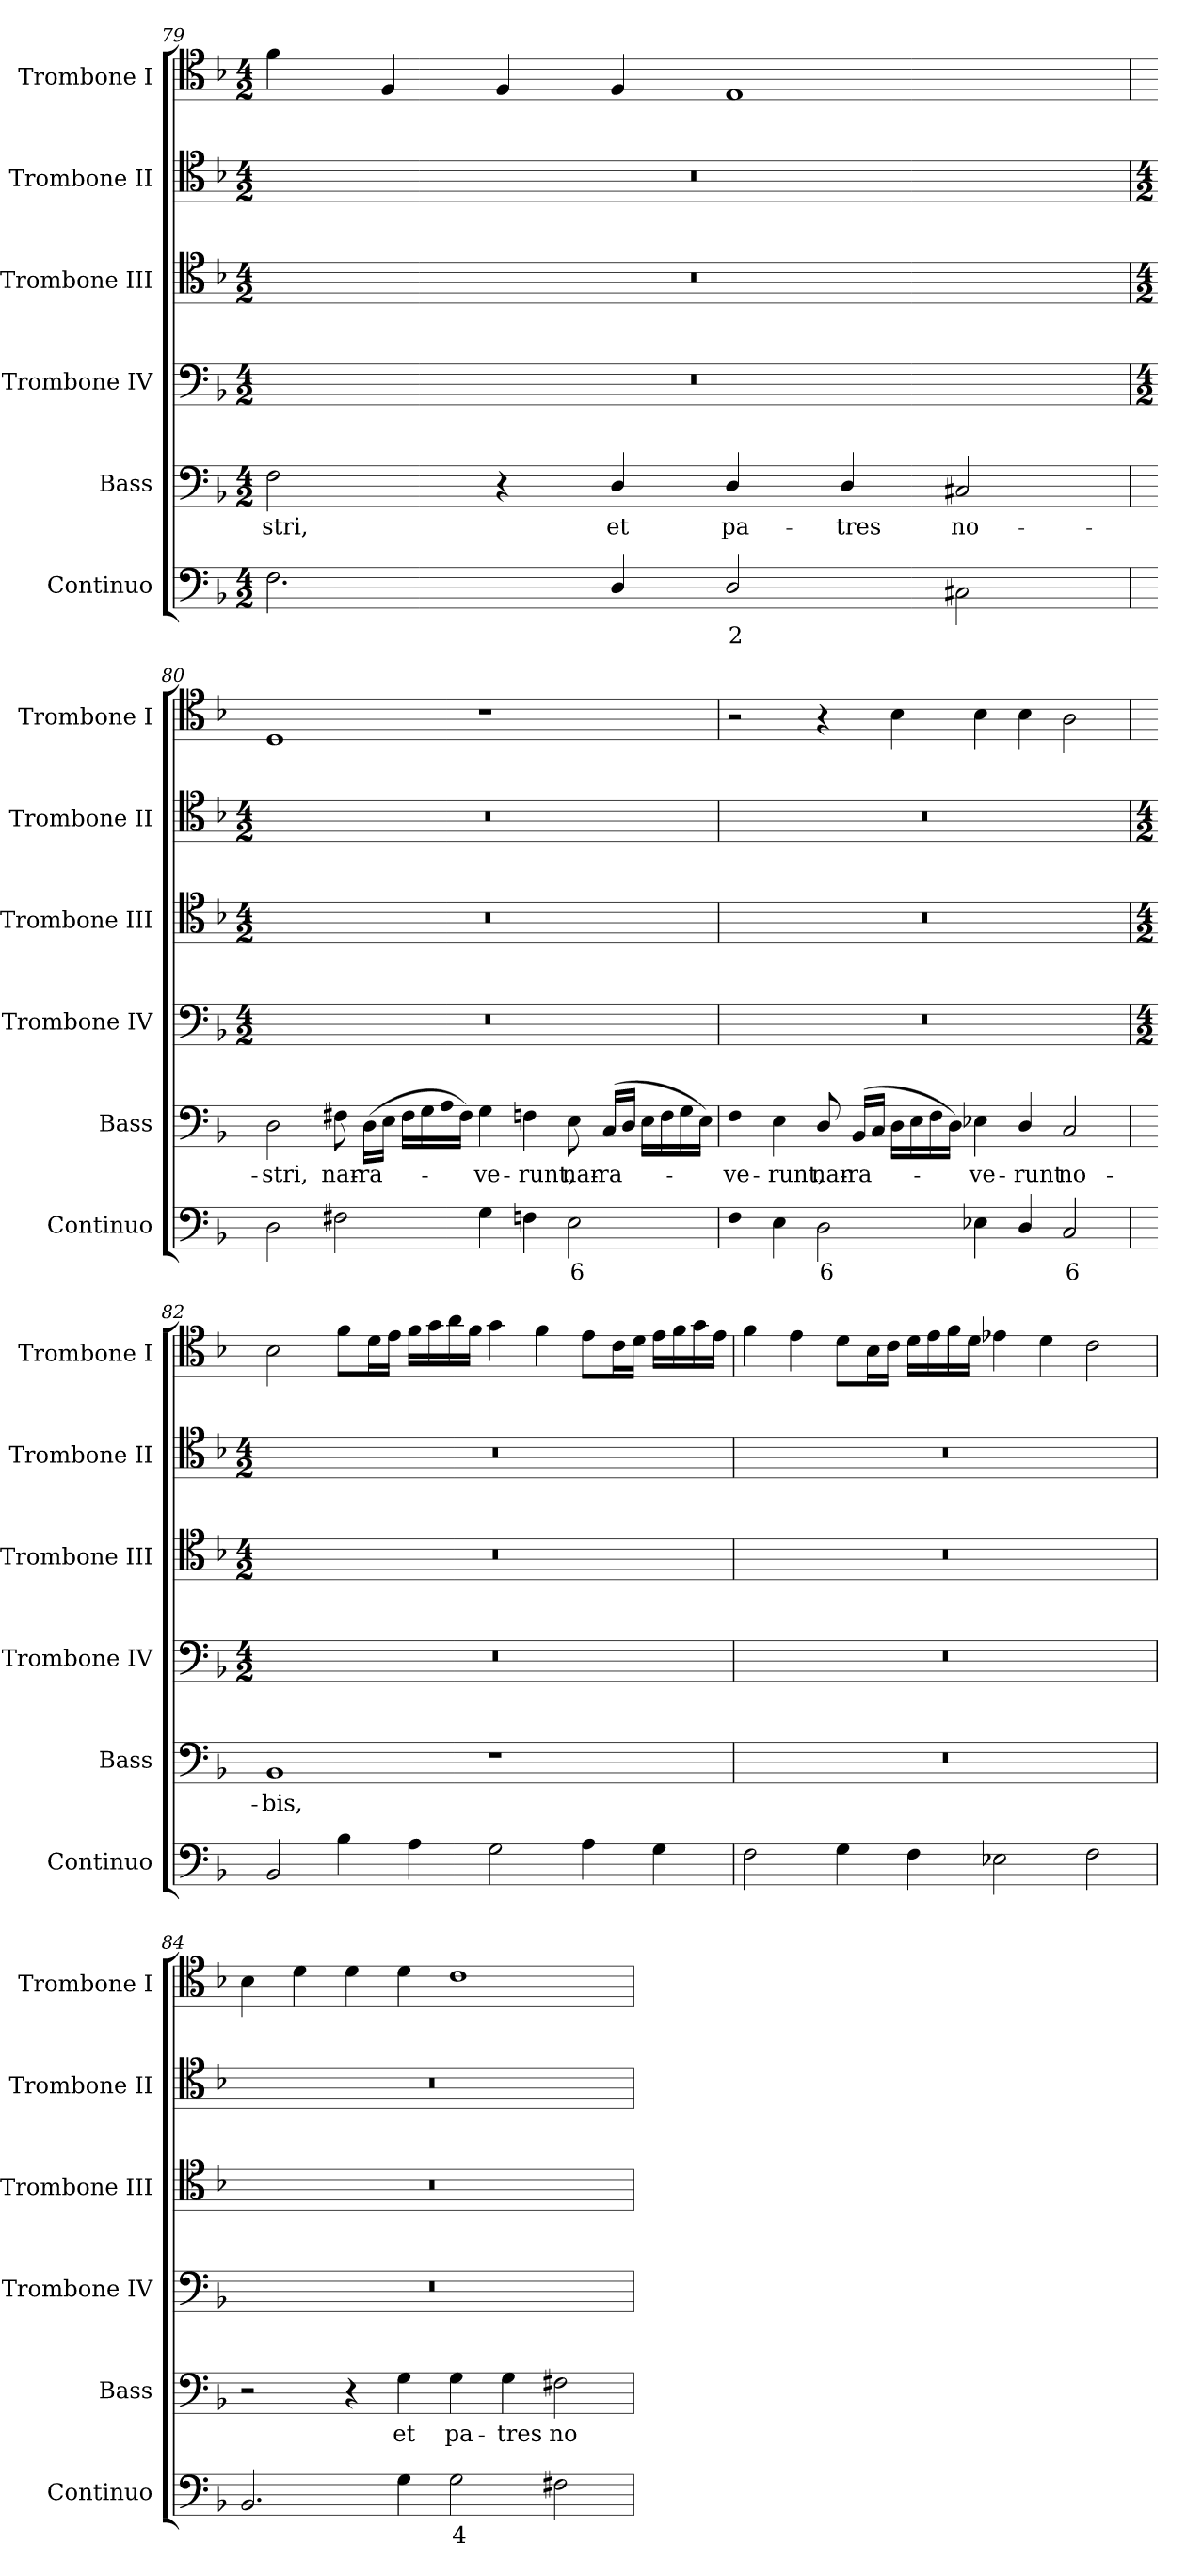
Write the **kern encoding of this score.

**kern	**text	**kern	**text	**kern	**kern	**kern	**kern
*part6	*part6	*part5	*part5	*part4	*part3	*part2	*part1
*staff6	*staff6	*staff5	*staff5	*staff4	*staff3	*staff2	*staff1
*I"Continuo	*	*I"Bass	*	*I"Trombone IV	*I"Trombone III	*I"Trombone II	*I"Trombone I
*I'Continuo	*	*I'Bass	*	*I'Trombone IV	*I'Trombone III	*I'Trombone II	*I'Trombone I
*clefF4	*	*clefF4	*	*clefF4	*clefC4	*clefC4	*clefC4
*k[b-]	*	*k[b-]	*	*k[b-]	*k[b-]	*k[b-]	*k[b-]
*F:	*	*F:	*	*F:	*F:	*F:	*F:
*M4/2	*	*M4/2	*	*M4/2	*M4/2	*M4/2	*M4/2
=79	=79	=79	=79	=79	=79	=79	=79
*^	*	*	*	*	*	*	*
!	!	!	!	!LO:LY:b	!	!	!	!
0ryy	2.F	.	2F	-stri,	0r	0r	0r	4f
.	.	.	.	.	.	.	.	4F
.	.	.	4r	.	.	.	.	4F
!	!	!	!	!LO:LY:b	!	!	!	!
.	4D/	.	4D/	et	.	.	.	4F
!	!	!LO:LY:b	!	!LO:LY:b	!	!	!	!
.	2D/	2	4D/	pa-	.	.	.	1E
!	!	!	!	!LO:LY:b	!	!	!	!
.	.	.	4D/	-tres	.	.	.	.
!	!	!	!	!LO:LY:b	!	!	!	!
.	2C#X	.	2C#X	no-	.	.	.	.
*v	*v	*	*	*	*	*	*	*
!!LO:LB:g=z
=80	=80	=80	=80	=80	=80	=80	=80
*	*	*	*	*M4/2	*M4/2	*M4/2	*
*^	*	*	*	*	*	*	*
!	!	!	!	!LO:LY:b	!	!	!	!
*v	*v	*	*	*	*	*	*	*
2D	.	2D	-stri,	0r	0r	0r	1D
!	!	!	!LO:LY:b	!	!	!	!
2F#X	.	8F#X	nar-	.	.	.	.
!	!	!	!LO:LY:b	!	!	!	!
.	.	(>16DLL	-ra-	.	.	.	.
.	.	16EJJ	.	.	.	.	.
.	.	16F#LL	.	.	.	.	.
.	.	16G	.	.	.	.	.
.	.	16A	.	.	.	.	.
.	.	16F#JJ)	.	.	.	.	.
!	!	!	!LO:LY:b	!	!	!	!
4G	.	4G	ve-	.	.	.	1r
!	!	!	!LO:LY:b	!	!	!	!
4Fn	.	4Fn	-runt,	.	.	.	.
!	!LO:LY:b	!	!LO:LY:b	!	!	!	!
2E	6	8E	nar-	.	.	.	.
!	!	!	!LO:LY:b	!	!	!	!
.	.	(<16CLL	-ra-	.	.	.	.
.	.	16DJJ	.	.	.	.	.
.	.	16ELL	.	.	.	.	.
.	.	16F	.	.	.	.	.
.	.	16G	.	.	.	.	.
.	.	16EJJ)	.	.	.	.	.
=81	=81	=81	=81	=81	=81	=81	=81
!	!	!	!LO:LY:b	!	!	!	!
4F	.	4F	ve-	0r	0r	0r	2r
!	!	!	!LO:LY:b	!	!	!	!
4E	.	4E	-runt,	.	.	.	.
!	!LO:LY:b	!	!LO:LY:b	!	!	!	!
2D	6	8D/	nar-	.	.	.	4r
!	!	!	!LO:LY:b	!	!	!	!
.	.	(<16BB-LL	-ra-	.	.	.	.
.	.	16CJJ	.	.	.	.	.
.	.	16DLL	.	.	.	.	4B-
.	.	16E	.	.	.	.	.
.	.	16F	.	.	.	.	.
.	.	16DJJ)	.	.	.	.	.
!	!	!	!LO:LY:b	!	!	!	!
4E-X	.	4E-X	ve-	.	.	.	4B-
!	!	!	!LO:LY:b	!	!	!	!
4D/	.	4D/	-runt	.	.	.	4B-
!	!LO:LY:b	!	!LO:LY:b	!	!	!	!
2C	6	2C	no-	.	.	.	2A
!!LO:LB:g=z
=82	=82	=82	=82	=82	=82	=82	=82
*	*	*	*	*M4/2	*M4/2	*M4/2	*
!	!	!	!LO:LY:b	!	!	!	!
2BB-	.	1BB-	-bis,	0r	0r	0r	2B-
4B-	.	.	.	.	.	.	8fL
.	.	.	.	.	.	.	16dL
.	.	.	.	.	.	.	16eJJ
4A	.	.	.	.	.	.	16fLL
.	.	.	.	.	.	.	16g
.	.	.	.	.	.	.	16a
.	.	.	.	.	.	.	16fJJ
2G	.	1r	.	.	.	.	4g
.	.	.	.	.	.	.	4f
4A	.	.	.	.	.	.	8eL
.	.	.	.	.	.	.	16cL
.	.	.	.	.	.	.	16dJJ
4G	.	.	.	.	.	.	16eLL
.	.	.	.	.	.	.	16f
.	.	.	.	.	.	.	16g
.	.	.	.	.	.	.	16eJJ
=83	=83	=83	=83	=83	=83	=83	=83
2F	.	0r	.	0r	0r	0r	4f
.	.	.	.	.	.	.	4e
4G	.	.	.	.	.	.	8dL
.	.	.	.	.	.	.	16B-L
.	.	.	.	.	.	.	16cJJ
4F	.	.	.	.	.	.	16dLL
.	.	.	.	.	.	.	16e
.	.	.	.	.	.	.	16f
.	.	.	.	.	.	.	16dJJ
2E-X	.	.	.	.	.	.	4e-X
.	.	.	.	.	.	.	4d
2F	.	.	.	.	.	.	2c
=84	=84	=84	=84	=84	=84	=84	=84
2.BB-	.	2r	.	0r	0r	0r	4B-
.	.	.	.	.	.	.	4d
.	.	4r	.	.	.	.	4d
!	!	!	!LO:LY:b	!	!	!	!
4G	.	4G	et	.	.	.	4d
!	!LO:LY:b	!	!LO:LY:b	!	!	!	!
2G	4	4G	pa-	.	.	.	1c
!	!	!	!LO:LY:b	!	!	!	!
.	.	4G	-tres	.	.	.	.
!	!	!	!LO:LY:b	!	!	!	!
2F#X	.	2F#X	no-	.	.	.	.
=	=	=	=	=	=	=	=
*-	*-	*-	*-	*-	*-	*-	*-
